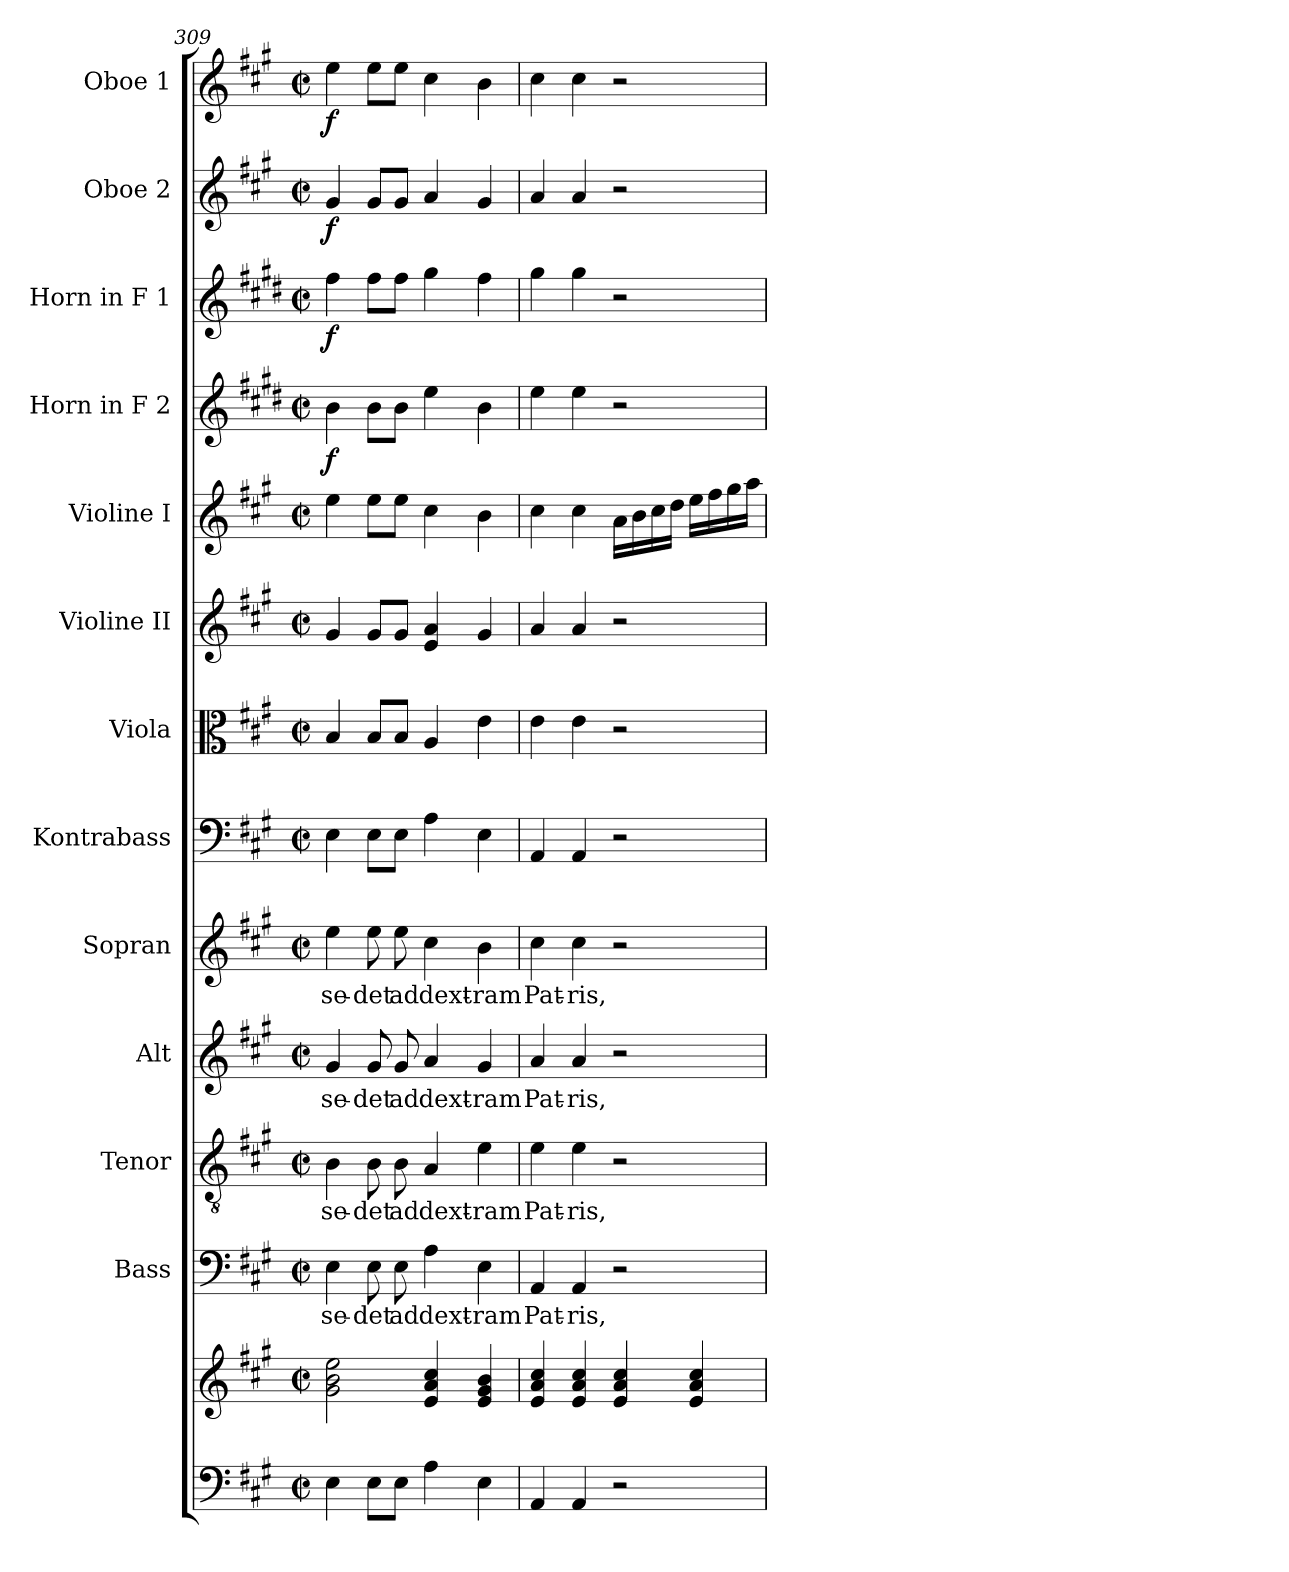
**kern	**kern	**kern	**text	**kern	**text	**kern	**text	**kern	**text	**kern	**kern	**kern	**kern	**kern	**dynam	**kern	**dynam	**kern	**dynam	**kern	**dynam
*part13	*part13	*part12	*part12	*part11	*part11	*part10	*part10	*part9	*part9	*part8	*part7	*part6	*part5	*part4	*part4	*part3	*part3	*part2	*part2	*part1	*part1
*staff14	*staff13	*staff12	*staff12	*staff11	*staff11	*staff10	*staff10	*staff9	*staff9	*staff8	*staff7	*staff6	*staff5	*staff4	*staff4	*staff3	*staff3	*staff2	*staff2	*staff1	*staff1
*	*	*I"Bass	*	*I"Tenor	*	*I"Alt	*	*I"Sopran	*	*I"Kontrabass	*I"Viola	*I"Violine II	*I"Violine I	*I"Horn in F 2	*	*I"Horn in F 1	*	*I"Oboe 2	*	*I"Oboe 1	*
*	*	*I'B.	*	*I'T.	*	*I'A.	*	*I'S.	*	*I'Kb.	*I'Vla.	*I'Vl. II	*I'Vl. I	*	*	*	*	*I'Ob.. 2	*	*I'Ob. 1	*
*clefF4	*clefG2	*clefF4	*	*clefGv2	*	*clefG2	*	*clefG2	*	*clefF4	*clefC3	*clefG2	*clefG2	*clefG2	*	*clefG2	*	*clefG2	*	*clefG2	*
*	*	*	*	*	*	*	*	*	*	*ITrd7c12	*	*	*	*ITrd4c7	*	*ITrd4c7	*	*	*	*	*
*k[f#c#g#]	*k[f#c#g#]	*k[f#c#g#]	*	*k[f#c#g#]	*	*k[f#c#g#]	*	*k[f#c#g#]	*	*k[f#c#g#]	*k[f#c#g#]	*k[f#c#g#]	*k[f#c#g#]	*k[f#c#g#]	*	*k[f#c#g#]	*	*k[f#c#g#]	*	*k[f#c#g#]	*
*A:	*A:	*A:	*	*A:	*	*A:	*	*A:	*	*A:	*A:	*A:	*A:	*A:	*	*A:	*	*A:	*	*A:	*
*M2/2	*M2/2	*M2/2	*	*M2/2	*	*M2/2	*	*M2/2	*	*M2/2	*M2/2	*M2/2	*M2/2	*M2/2	*	*M2/2	*	*M2/2	*	*M2/2	*
*met(c|)	*met(c|)	*met(c|)	*	*met(c|)	*	*met(c|)	*	*met(c|)	*	*met(c|)	*met(c|)	*met(c|)	*met(c|)	*met(c|)	*	*met(c|)	*	*met(c|)	*	*met(c|)	*
=309	=309	=309	=309	=309	=309	=309	=309	=309	=309	=309	=309	=309	=309	=309	=309	=309	=309	=309	=309	=309	=309
!	!	!	!LO:LY:b	!	!LO:LY:b	!	!LO:LY:b	!	!LO:LY:b	!	!	!	!	!	!LO:DY:b	!	!LO:DY:b	!	!LO:DY:b	!	!LO:DY:b
4E\	2g#\ 2b\ 2ee\	4E\	se-	4B\	se-	4g#/	se-	4ee\	se-	4EE\	4B/	4g#/	4ee\	4e\	f	4b\	f	4g#/	f	4ee\	f
!	!	!	!LO:LY:b	!	!LO:LY:b	!	!LO:LY:b	!	!LO:LY:b	!	!	!	!	!	!	!	!	!	!	!	!
8E\L	.	8E\	-det	8B\	-det	8g#/	-det	8ee\	-det	8EE\L	8B/L	8g#/L	8ee\L	8e\L	.	8b\L	.	8g#/L	.	8ee\L	.
!	!	!	!LO:LY:b	!	!LO:LY:b	!	!LO:LY:b	!	!LO:LY:b	!	!	!	!	!	!	!	!	!	!	!	!
8E\J	.	8E\	ad	8B\	ad	8g#/	ad	8ee\	ad	8EE\J	8B/J	8g#/J	8ee\J	8e\J	.	8b\J	.	8g#/J	.	8ee\J	.
!	!	!	!LO:LY:b	!	!LO:LY:b	!	!LO:LY:b	!	!LO:LY:b	!	!	!	!	!	!	!	!	!	!	!	!
4A\	4e/ 4a/ 4cc#/	4A\	dext-	4A/	dext-	4a/	dext-	4cc#\	dext-	4AA\	4A/	4e/ 4a/	4cc#\	4a\	.	4cc#\	.	4a/	.	4cc#\	.
!	!	!	!LO:LY:b	!	!LO:LY:b	!	!LO:LY:b	!	!LO:LY:b	!	!	!	!	!	!	!	!	!	!	!	!
4E\	4e/ 4g#/ 4b/	4E\	-ram	4e\	-ram	4g#/	-ram	4b\	-ram	4EE\	4e\	4g#/	4b\	4e\	.	4b\	.	4g#/	.	4b\	.
=310	=310	=310	=310	=310	=310	=310	=310	=310	=310	=310	=310	=310	=310	=310	=310	=310	=310	=310	=310	=310	=310
!	!	!	!LO:LY:b	!	!LO:LY:b	!	!LO:LY:b	!	!LO:LY:b	!	!	!	!	!	!	!	!	!	!	!	!
4AA/	4e/ 4a/ 4cc#/	4AA/	Pat-	4e\	Pat-	4a/	Pat-	4cc#\	Pat-	4AAA/	4e\	4a/	4cc#\	4a\	.	4cc#\	.	4a/	.	4cc#\	.
!	!	!	!LO:LY:b	!	!LO:LY:b	!	!LO:LY:b	!	!LO:LY:b	!	!	!	!	!	!	!	!	!	!	!	!
4AA/	4e/ 4a/ 4cc#/	4AA/	-ris,	4e\	-ris,	4a/	-ris,	4cc#\	-ris,	4AAA/	4e\	4a/	4cc#\	4a\	.	4cc#\	.	4a/	.	4cc#\	.
2r	4e/ 4a/ 4cc#/	2r	.	2r	.	2r	.	2r	.	2r	2r	2r	16a\LL	2r	.	2r	.	2r	.	2r	.
.	.	.	.	.	.	.	.	.	.	.	.	.	16b\	.	.	.	.	.	.	.	.
.	.	.	.	.	.	.	.	.	.	.	.	.	16cc#\	.	.	.	.	.	.	.	.
.	.	.	.	.	.	.	.	.	.	.	.	.	16dd\JJ	.	.	.	.	.	.	.	.
.	4e/ 4a/ 4cc#/	.	.	.	.	.	.	.	.	.	.	.	16ee\LL	.	.	.	.	.	.	.	.
.	.	.	.	.	.	.	.	.	.	.	.	.	16ff#\	.	.	.	.	.	.	.	.
.	.	.	.	.	.	.	.	.	.	.	.	.	16gg#\	.	.	.	.	.	.	.	.
.	.	.	.	.	.	.	.	.	.	.	.	.	16aa\JJ	.	.	.	.	.	.	.	.
=	=	=	=	=	=	=	=	=	=	=	=	=	=	=	=	=	=	=	=	=	=
*-	*-	*-	*-	*-	*-	*-	*-	*-	*-	*-	*-	*-	*-	*-	*-	*-	*-	*-	*-	*-	*-
